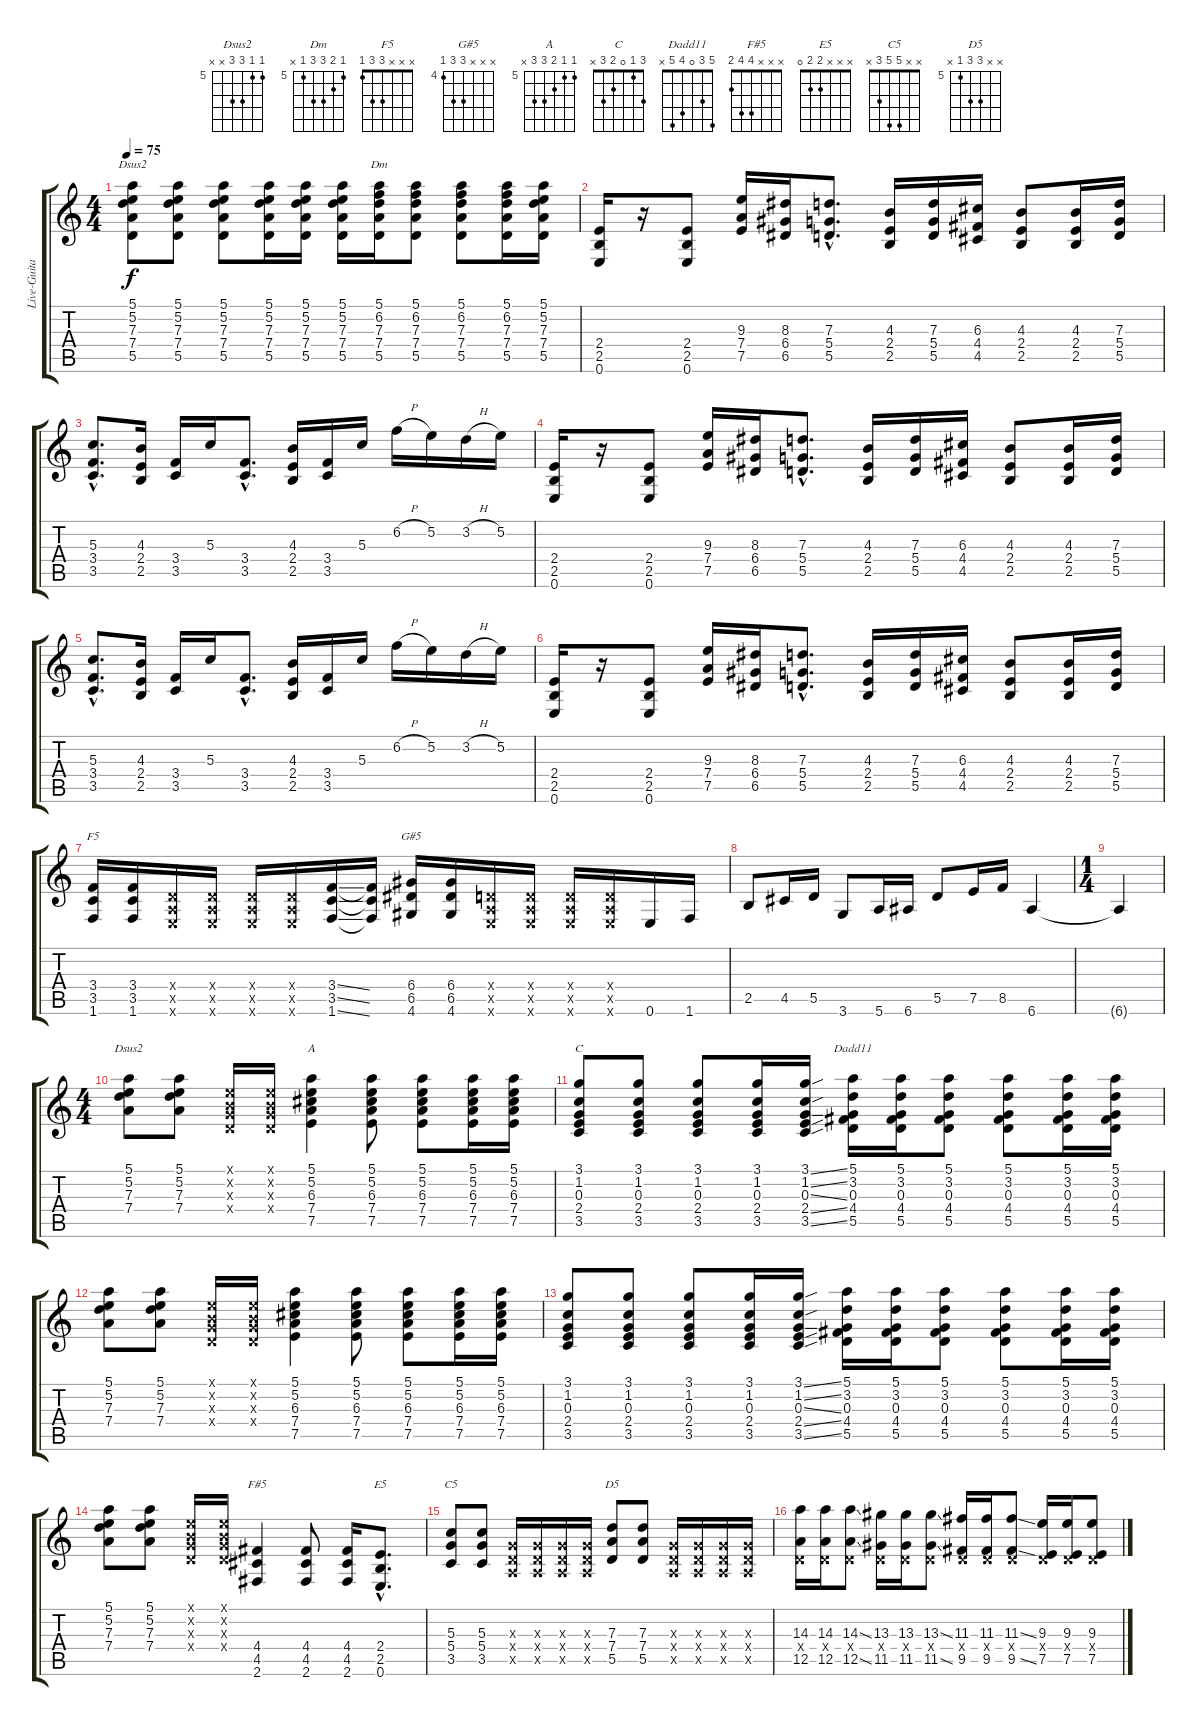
\track ("Live-Guitar" "Live-Guita") {instrument acousticguitarsteel}
\staff {score tabs}
\tuning (E4 B3 G3 D3 A2 E2) {hide}
\chord ("Dsus2" 5 5 7 7 5 x) {firstfret 5}
\chord ("Dm" 5 6 7 7 5 x) {firstfret 5}
\chord ("F5" x x x 3 3 1)
\chord ("G#5" x x x 6 6 4) {firstfret 4}
\chord ("Dsus2" 5 5 7 7 x x) {firstfret 5}
\chord ("A" 5 5 6 7 7 x) {firstfret 5}
\chord ("C" 3 1 0 2 3 x)
\chord ("Dadd11" 5 3 0 4 5 x)
\chord ("F#5" x x x 4 4 2)
\chord ("E5" x x x 2 2 0)
\chord ("C5" x x 5 5 3 x)
\chord ("D5" x x 7 7 5 x) {firstfret 5}
\ts (4 4)
\tempo 75
\clef g2
\ks c
(5.1 5.2 7.3 7.4 5.5).8{ch "Dsus2" dy f} (5.1 5.2 7.3 7.4 5.5).8 (5.1 5.2 7.3 7.4 5.5).8 (5.1 5.2 7.3 7.4 5.5).16 (5.1 5.2 7.3 7.4 5.5).16 (5.1 5.2 7.3 7.4 5.5).16 (5.1 6.2 7.3 7.4 5.5).16{ch "Dm"} (5.1 6.2 7.3 7.4 5.5).8 (5.1 6.2 7.3 7.4 5.5).8 (5.1 6.2 7.3 7.4 5.5).16 (5.1 5.2 7.3 7.4 5.5).16 |
(2.4 2.5 0.6).16{instrument overdrivenguitar} r.16 (2.4 2.5 0.6).8 (9.3 7.4 7.5).16 (8.3 6.4 6.5).16 (7.3{hac} 5.4{hac} 5.5{hac}).8{d} (4.3 2.4 2.5).16 (7.3 5.4 5.5).16 (6.3 4.4 4.5).16 (4.3 2.4 2.5).8 (4.3 2.4 2.5).16 (7.3 5.4 5.5).16 |
(5.3{hac} 3.4{hac} 3.5{hac}).8{d} (4.3 2.4 2.5).16 (3.4 3.5).16 5.3.16 (3.4{hac} 3.5{hac}).8{d} (4.3 2.4 2.5).16 (3.4 3.5).16 5.3.16 6.2{h}.16 5.2.16 3.2{h}.16 5.2.16 |
(2.4 2.5 0.6).16 r.16 (2.4 2.5 0.6).8 (9.3 7.4 7.5).16 (8.3 6.4 6.5).16 (7.3{hac} 5.4{hac} 5.5{hac}).8{d} (4.3 2.4 2.5).16 (7.3 5.4 5.5).16 (6.3 4.4 4.5).16 (4.3 2.4 2.5).8 (4.3 2.4 2.5).16 (7.3 5.4 5.5).16 |
(5.3{hac} 3.4{hac} 3.5{hac}).8{d} (4.3 2.4 2.5).16 (3.4 3.5).16 5.3.16 (3.4{hac} 3.5{hac}).8{d} (4.3 2.4 2.5).16 (3.4 3.5).16 5.3.16 6.2{h}.16 5.2.16 3.2{h}.16 5.2.16 |
(2.4 2.5 0.6).16 r.16 (2.4 2.5 0.6).8 (9.3 7.4 7.5).16 (8.3 6.4 6.5).16 (7.3{hac} 5.4{hac} 5.5{hac}).8{d} (4.3 2.4 2.5).16 (7.3 5.4 5.5).16 (6.3 4.4 4.5).16 (4.3 2.4 2.5).8 (4.3 2.4 2.5).16 (7.3 5.4 5.5).16 |
(3.4 3.5 1.6).16{ch "F5"} (3.4 3.5 1.6).16 (0.4{x} 0.5{x} 0.6{x}).16 (0.4{x} 0.5{x} 0.6{x}).16 (0.4{x} 0.5{x} 0.6{x}).16 (0.4{x} 0.5{x} 0.6{x}).16 (3.4{ss} 3.5{ss} 1.6{ss}).16 (3.4{t} 3.5{t} 1.6{t}).16 (6.4 6.5 4.6).16{ch "G#5"} (6.4 6.5 4.6).16 (0.4{x} 0.5{x} 0.6{x}).16 (0.4{x} 0.5{x} 0.6{x}).16 (0.4{x} 0.5{x} 0.6{x}).16 (0.4{x} 0.5{x} 0.6{x}).16 0.6.16 1.6.16 |
2.5.8 4.5.16 5.5.16 3.6.8 5.6.16 6.6.16 5.5.8 7.5.16 8.5.16 6.6.4 |
\ts (1 4)
6.6{t}.4 |
\ts (4 4)
(5.1 5.2 7.3 7.4).8{ch "Dsus2" instrument acousticguitarsteel} (5.1 5.2 7.3 7.4).8 (0.1{x} 0.2{x} 0.3{x} 0.4{x}).16 (0.1{x} 0.2{x} 0.3{x} 0.4{x}).16 (5.1 5.2 6.3 7.4 7.5).4{ch "A"} (5.1 5.2 6.3 7.4 7.5).8 (5.1 5.2 6.3 7.4 7.5).8 (5.1 5.2 6.3 7.4 7.5).16 (5.1 5.2 6.3 7.4 7.5).16 |
(3.1 1.2 0.3 2.4 3.5).8{ch "C"} (3.1 1.2 0.3 2.4 3.5).8 (3.1 1.2 0.3 2.4 3.5).8 (3.1 1.2 0.3 2.4 3.5).16 (3.1{ss} 1.2{ss} 0.3{ss} 2.4{ss} 3.5{ss}).16 (5.1 3.2 0.3 4.4 5.5).16{ch "Dadd11"} (5.1 3.2 0.3 4.4 5.5).16 (5.1 3.2 0.3 4.4 5.5).8 (5.1 3.2 0.3 4.4 5.5).8 (5.1 3.2 0.3 4.4 5.5).16 (5.1 3.2 0.3 4.4 5.5).16 |
(5.1 5.2 7.3 7.4).8 (5.1 5.2 7.3 7.4).8 (0.1{x} 0.2{x} 0.3{x} 0.4{x}).16 (0.1{x} 0.2{x} 0.3{x} 0.4{x}).16 (5.1 5.2 6.3 7.4 7.5).4 (5.1 5.2 6.3 7.4 7.5).8 (5.1 5.2 6.3 7.4 7.5).8 (5.1 5.2 6.3 7.4 7.5).16 (5.1 5.2 6.3 7.4 7.5).16 |
(3.1 1.2 0.3 2.4 3.5).8 (3.1 1.2 0.3 2.4 3.5).8 (3.1 1.2 0.3 2.4 3.5).8 (3.1 1.2 0.3 2.4 3.5).16 (3.1{ss} 1.2{ss} 0.3{ss} 2.4{ss} 3.5{ss}).16 (5.1 3.2 0.3 4.4 5.5).16 (5.1 3.2 0.3 4.4 5.5).16 (5.1 3.2 0.3 4.4 5.5).8 (5.1 3.2 0.3 4.4 5.5).8 (5.1 3.2 0.3 4.4 5.5).16 (5.1 3.2 0.3 4.4 5.5).16 |
(5.1 5.2 7.3 7.4).8 (5.1 5.2 7.3 7.4).8 (0.1{x} 0.2{x} 0.3{x} 0.4{x}).16 (0.1{x} 0.2{x} 0.3{x} 0.4{x}).16 (4.4 4.5 2.6).4{ch "F#5"} (4.4 4.5 2.6).8 (4.4 4.5 2.6).16 (2.4{hac} 2.5{hac} 0.6{hac}).8{d ch "E5"} |
(5.3 5.4 3.5).8{ch "C5"} (5.3 5.4 3.5).8 (0.3{x} 0.4{x} 0.5{x}).16 (0.3{x} 0.4{x} 0.5{x}).16 (0.3{x} 0.4{x} 0.5{x}).16 (0.3{x} 0.4{x} 0.5{x}).16 (7.3 7.4 5.5).8{ch "D5"} (7.3 7.4 5.5).8 (0.3{x} 0.4{x} 0.5{x}).16 (0.3{x} 0.4{x} 0.5{x}).16 (0.3{x} 0.4{x} 0.5{x}).16 (0.3{x} 0.4{x} 0.5{x}).16 |
(14.3 0.4{x} 12.5).16 (14.3 0.4{x} 12.5).16 (14.3{ss} 0.4{x} 12.5{ss}).8 (13.3 0.4{x} 11.5).16 (13.3 0.4{x} 11.5).16 (13.3{ss} 0.4{x} 11.5{ss}).8 (11.3 0.4{x} 9.5).16 (11.3 0.4{x} 9.5).16 (11.3{ss} 0.4{x} 9.5{ss}).8 (9.3 0.4{x} 7.5).16 (9.3 0.4{x} 7.5).16 (9.3{ss} 0.4{x} 7.5{ss}).8
